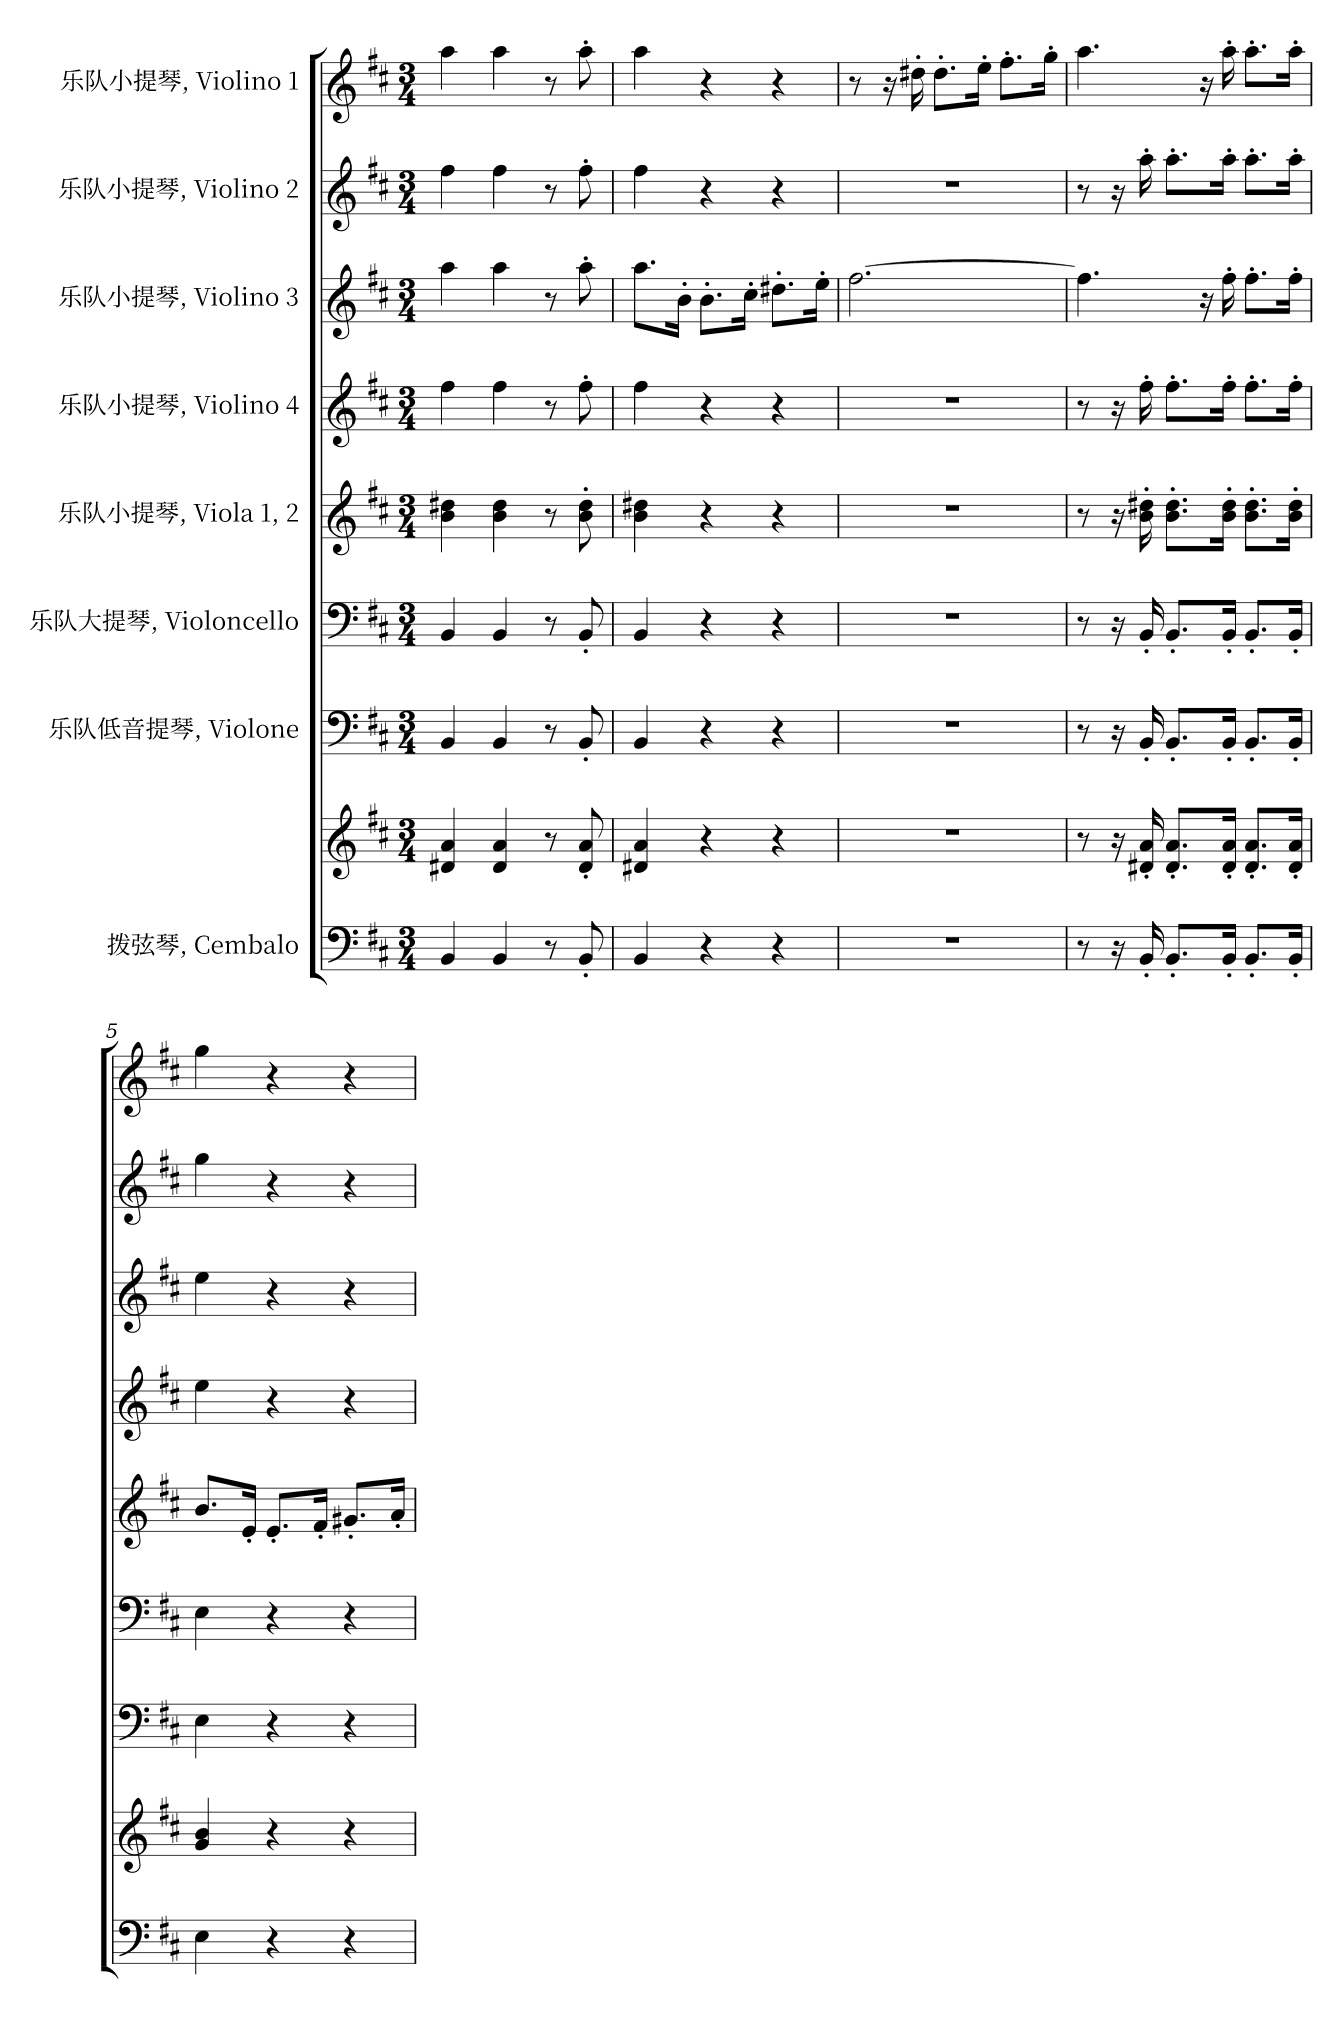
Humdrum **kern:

**kern	**kern	**kern	**kern	**kern	**kern	**kern	**kern	**kern
*part8	*part8	*part7	*part6	*part5	*part4	*part3	*part2	*part1
*staff9	*staff8	*staff7	*staff6	*staff5	*staff4	*staff3	*staff2	*staff1
*I"拨弦琴, Cembalo	*	*I"乐队低音提琴, Violone	*I"乐队大提琴, Violoncello	*I"乐队小提琴, Viola 1, 2	*I"乐队小提琴, Violino 4	*I"乐队小提琴, Violino 3	*I"乐队小提琴, Violino 2	*I"乐队小提琴, Violino 1
*clefF4	*clefG2	*clefF4	*clefF4	*clefG2	*clefG2	*clefG2	*clefG2	*clefG2
*	*	*ITrd7c12	*	*	*	*	*	*
*k[f#c#]	*k[f#c#]	*k[f#c#]	*k[f#c#]	*k[f#c#]	*k[f#c#]	*k[f#c#]	*k[f#c#]	*k[f#c#]
*M3/4	*M3/4	*M3/4	*M3/4	*M3/4	*M3/4	*M3/4	*M3/4	*M3/4
*MM45	*MM45	*MM45	*MM45	*MM45	*MM45	*MM45	*MM45	*MM45
=1	=1	=1	=1	=1	=1	=1	=1	=1
4BB/	4d#X/ 4a/	4BBB/	4BB/	4b\ 4dd#X\	4ff#\	4aa\	4ff#\	4aa\
4BB/	4d#/ 4a/	4BBB/	4BB/	4b\ 4dd#\	4ff#\	4aa\	4ff#\	4aa\
8r	8r	8r	8r	8r	8r	8r	8r	8r
8BB'/	8d#/' 8a/'	8BBB'/	8BB'/	8b\' 8dd#\'	8ff#'\	8aa'\	8ff#'\	8aa'\
=2	=2	=2	=2	=2	=2	=2	=2	=2
4BB/	4d#X/ 4a/	4BBB/	4BB/	4b\ 4dd#X\	4ff#\	8.aa\L	4ff#\	4aa\
.	.	.	.	.	.	16b'\Jk	.	.
4r	4r	4r	4r	4r	4r	8.b'\L	4r	4r
.	.	.	.	.	.	16cc#'\Jk	.	.
4r	4r	4r	4r	4r	4r	8.dd#X'\L	4r	4r
.	.	.	.	.	.	16ee'\Jk	.	.
=3	=3	=3	=3	=3	=3	=3	=3	=3
2.r	2.r	2.r	2.r	2.r	2.r	[2.ff#\	2.r	8r
.	.	.	.	.	.	.	.	16r
.	.	.	.	.	.	.	.	16dd#X'\
.	.	.	.	.	.	.	.	8.dd#'\L
.	.	.	.	.	.	.	.	16ee'\Jk
.	.	.	.	.	.	.	.	8.ff#'\L
.	.	.	.	.	.	.	.	16gg'\Jk
!!LO:PB:g=z
=4	=4	=4	=4	=4	=4	=4	=4	=4
8r	8r	8r	8r	8r	8r	4.ff#\]	8r	4.aa\
16r	16r	16r	16r	16r	16r	.	16r	.
16BB'/	16d#X/' 16a/'	16BBB'/	16BB'/	16b\' 16dd#X\'	16ff#'\	.	16aa'\	.
8.BB'/L	8.d#/' 8.a/'L	8.BBB'/L	8.BB'/L	8.b\' 8.dd#\'L	8.ff#'\L	.	8.aa'\L	.
.	.	.	.	.	.	16r	.	16r
16BB'/Jk	16d#/' 16a/'Jk	16BBB'/Jk	16BB'/Jk	16b\' 16dd#\'Jk	16ff#'\Jk	16ff#'\	16aa'\Jk	16aa'\
8.BB'/L	8.d#/' 8.a/'L	8.BBB'/L	8.BB'/L	8.b\' 8.dd#\'L	8.ff#'\L	8.ff#'\L	8.aa'\L	8.aa'\L
16BB'/Jk	16d#/' 16a/'Jk	16BBB'/Jk	16BB'/Jk	16b\' 16dd#\'Jk	16ff#'\Jk	16ff#'\Jk	16aa'\Jk	16aa'\Jk
=5	=5	=5	=5	=5	=5	=5	=5	=5
4E\	4g/ 4b/	4EE\	4E\	8.b/L	4ee\	4ee\	4gg\	4gg\
.	.	.	.	16e'/Jk	.	.	.	.
4r	4r	4r	4r	8.e'/L	4r	4r	4r	4r
.	.	.	.	16f#'/Jk	.	.	.	.
4r	4r	4r	4r	8.g#X'/L	4r	4r	4r	4r
.	.	.	.	16a'/Jk	.	.	.	.
=	=	=	=	=	=	=	=	=
*-	*-	*-	*-	*-	*-	*-	*-	*-
